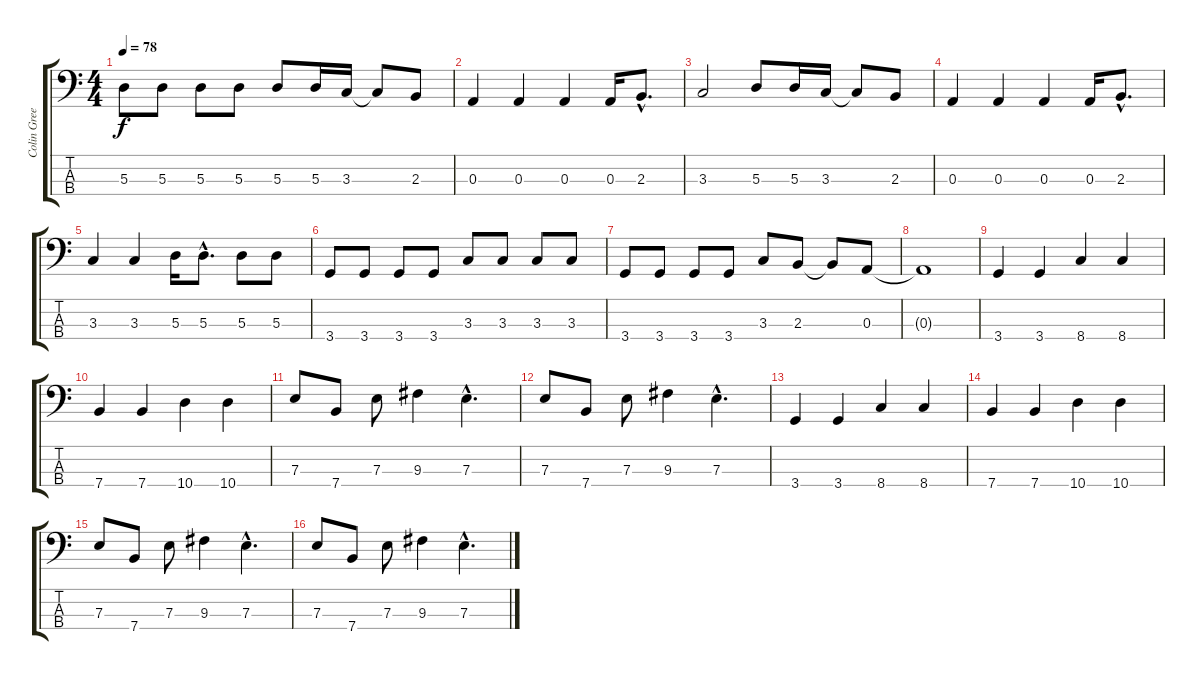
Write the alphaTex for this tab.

\track ("Colin Greenwood" "Colin Gree") {instrument electricbassfinger}
\staff {score tabs}
\tuning (G2 D2 A1 E1) {hide}
\ts (4 4)
\tempo 78
\clef f4
\ks c
5.3.8{dy f} 5.3.8 5.3.8 5.3.8 5.3.8 5.3.16 3.3.16 3.3{t}.8 2.3.8 |
0.3.4 0.3.4 0.3.4 0.3.16 2.3{hac}.8{d} |
3.3.2 5.3.8 5.3.16 3.3.16 3.3{t}.8 2.3.8 |
0.3.4 0.3.4 0.3.4 0.3.16 2.3{hac}.8{d} |
3.3.4 3.3.4 5.3.16 5.3{hac}.8{d} 5.3.8 5.3.8 |
3.4.8 3.4.8 3.4.8 3.4.8 3.3.8 3.3.8 3.3.8 3.3.8 |
3.4.8 3.4.8 3.4.8 3.4.8 3.3.8 2.3.8 2.3{t}.8 0.3.8 |
0.3{t}.1 |
3.4.4 3.4.4 8.4.4 8.4.4 |
7.4.4 7.4.4 10.4.4 10.4.4 |
7.3.8 7.4.8 7.3.8 9.3.4 7.3{hac}.4{d} |
7.3.8 7.4.8 7.3.8 9.3.4 7.3{hac}.4{d} |
3.4.4 3.4.4 8.4.4 8.4.4 |
7.4.4 7.4.4 10.4.4 10.4.4 |
7.3.8 7.4.8 7.3.8 9.3.4 7.3{hac}.4{d} |
7.3.8 7.4.8 7.3.8 9.3.4 7.3{hac}.4{d}
